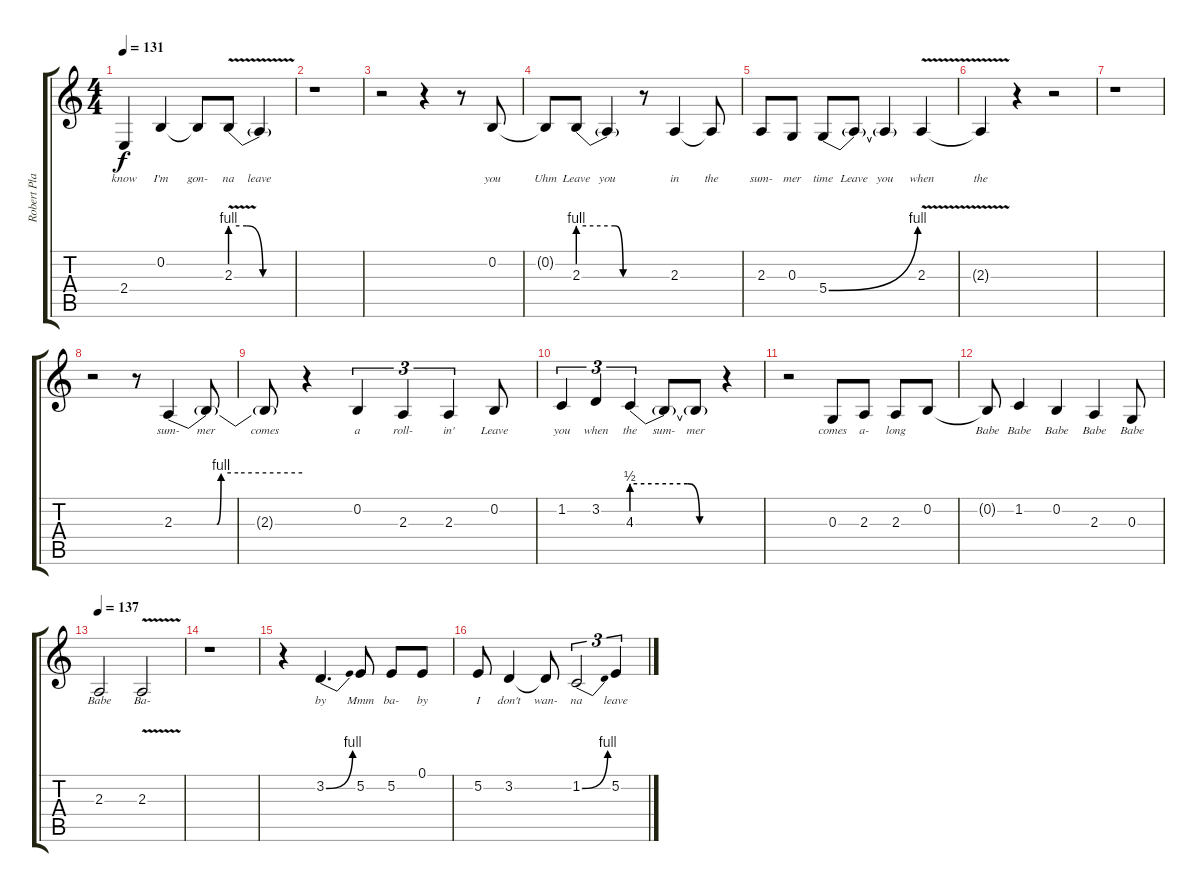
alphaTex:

\track ("Robert Plant" "Robert Pla") {instrument lead2sawtooth}
\staff {score tabs}
\tuning (E4 B3 G3 D3 A2 E2) {hide}
\ts (4 4)
\tempo 131
\clef g2
\ks aminor
2.4{t}.4{lyrics (0 "know") lyrics (1 "") lyrics (2 "") lyrics (3 "") lyrics (4 "") dy f} 0.2.4{lyrics (0 "I'm") lyrics (1 "") lyrics (2 "") lyrics (3 "") lyrics (4 "")} 0.2{t}.8{lyrics (0 "gon-") lyrics (1 "") lyrics (2 "") lyrics (3 "") lyrics (4 "")} 2.3{be (custom 0 4 15 4 30 0 60 0) v}.8{lyrics (0 "na") lyrics (1 "") lyrics (2 "") lyrics (3 "") lyrics (4 "")} 2.3{t}.4{lyrics (0 "leave") lyrics (1 "") lyrics (2 "") lyrics (3 "") lyrics (4 "")} |
r.1 |
r.2 r.4 r.8 0.2.8{lyrics (0 "you") lyrics (1 "") lyrics (2 "") lyrics (3 "") lyrics (4 "")} |
0.2{t}.8{lyrics (0 "Uhm") lyrics (1 "") lyrics (2 "") lyrics (3 "") lyrics (4 "")} 2.3{be (custom 0 4 36 4 44 0 60 0)}.8{lyrics (0 "Leave") lyrics (1 "") lyrics (2 "") lyrics (3 "") lyrics (4 "")} 2.3{t}.4{lyrics (0 "you") lyrics (1 "") lyrics (2 "") lyrics (3 "") lyrics (4 "")} r.8 2.3.4{lyrics (0 "in") lyrics (1 "") lyrics (2 "") lyrics (3 "") lyrics (4 "")} 2.3{t}.8{lyrics (0 "the") lyrics (1 "") lyrics (2 "") lyrics (3 "") lyrics (4 "")} |
2.3.8{lyrics (0 "sum-") lyrics (1 "") lyrics (2 "") lyrics (3 "") lyrics (4 "")} 0.3.8{lyrics (0 "mer") lyrics (1 "") lyrics (2 "") lyrics (3 "") lyrics (4 "")} 5.4{be (bend 0 0 60 4)}.8{lyrics (0 "time") lyrics (1 "") lyrics (2 "") lyrics (3 "") lyrics (4 "")} 5.4{t}.8{lyrics (0 "Leave") lyrics (1 "") lyrics (2 "") lyrics (3 "") lyrics (4 "")} 5.4{t}.4{lyrics (0 "you") lyrics (1 "") lyrics (2 "") lyrics (3 "") lyrics (4 "")} 2.3{v}.4{lyrics (0 "when") lyrics (1 "") lyrics (2 "") lyrics (3 "") lyrics (4 "")} |
2.3{t}.4{lyrics (0 "the") lyrics (1 "") lyrics (2 "") lyrics (3 "") lyrics (4 "")} r.4 r.2 |
r.1 |
r.2 r.8 2.3{be (custom 0 0 20 0 22 4 30 4 60 4)}.4{lyrics (0 "sum-") lyrics (1 "") lyrics (2 "") lyrics (3 "") lyrics (4 "")} 2.3{t}.8{lyrics (0 "mer") lyrics (1 "") lyrics (2 "") lyrics (3 "") lyrics (4 "")} |
2.3{t}.8{lyrics (0 "comes") lyrics (1 "") lyrics (2 "") lyrics (3 "") lyrics (4 "")} r.4 0.2.4{tu (3 2) lyrics (0 "a") lyrics (1 "") lyrics (2 "") lyrics (3 "") lyrics (4 "")} 2.3.4{tu (3 2) lyrics (0 "roll-") lyrics (1 "") lyrics (2 "") lyrics (3 "") lyrics (4 "")} 2.3.4{tu (3 2) lyrics (0 "in'") lyrics (1 "") lyrics (2 "") lyrics (3 "") lyrics (4 "")} 0.2.8{lyrics (0 "Leave") lyrics (1 "") lyrics (2 "") lyrics (3 "") lyrics (4 "")} |
1.2.4{tu (3 2) lyrics (0 "you") lyrics (1 "") lyrics (2 "") lyrics (3 "") lyrics (4 "")} 3.2.4{tu (3 2) lyrics (0 "when") lyrics (1 "") lyrics (2 "") lyrics (3 "") lyrics (4 "")} 4.3{be (custom 0 2 37 2 45 0 60 0)}.4{tu (3 2) lyrics (0 "the") lyrics (1 "") lyrics (2 "") lyrics (3 "") lyrics (4 "")} 4.3{t}.8{lyrics (0 "sum-") lyrics (1 "") lyrics (2 "") lyrics (3 "") lyrics (4 "")} 4.3{t}.8{lyrics (0 "mer") lyrics (1 "") lyrics (2 "") lyrics (3 "") lyrics (4 "")} r.4 |
r.2 0.3.8{lyrics (0 "comes") lyrics (1 "") lyrics (2 "") lyrics (3 "") lyrics (4 "")} 2.3.8{lyrics (0 "a-") lyrics (1 "") lyrics (2 "") lyrics (3 "") lyrics (4 "")} 2.3.8{lyrics (0 "long") lyrics (1 "") lyrics (2 "") lyrics (3 "") lyrics (4 "")} 0.2.8{lyrics (0 "") lyrics (1 "") lyrics (2 "") lyrics (3 "") lyrics (4 "")} |
0.2{t}.8{lyrics (0 "Babe") lyrics (1 "") lyrics (2 "") lyrics (3 "") lyrics (4 "")} 1.2.4{lyrics (0 "Babe") lyrics (1 "") lyrics (2 "") lyrics (3 "") lyrics (4 "")} 0.2.4{lyrics (0 "Babe") lyrics (1 "") lyrics (2 "") lyrics (3 "") lyrics (4 "")} 2.3.4{lyrics (0 "Babe") lyrics (1 "") lyrics (2 "") lyrics (3 "") lyrics (4 "")} 0.3.8{lyrics (0 "Babe") lyrics (1 "") lyrics (2 "") lyrics (3 "") lyrics (4 "")} |
\tempo 137
2.3.2{lyrics (0 "Babe") lyrics (1 "") lyrics (2 "") lyrics (3 "") lyrics (4 "")} 2.3{v}.2{lyrics (0 "Ba-") lyrics (1 "") lyrics (2 "") lyrics (3 "") lyrics (4 "")} |
r.1 |
r.4 3.2{be (bend 0 0 60 4)}.4{d lyrics (0 "by") lyrics (1 "") lyrics (2 "") lyrics (3 "") lyrics (4 "")} 5.2.8{lyrics (0 "Mmm") lyrics (1 "") lyrics (2 "") lyrics (3 "") lyrics (4 "")} 5.2.8{lyrics (0 "ba-") lyrics (1 "") lyrics (2 "") lyrics (3 "") lyrics (4 "")} 0.1.8{lyrics (0 "by") lyrics (1 "") lyrics (2 "") lyrics (3 "") lyrics (4 "")} |
5.2.8{lyrics (0 "I") lyrics (1 "") lyrics (2 "") lyrics (3 "") lyrics (4 "")} 3.2.4{lyrics (0 "don't") lyrics (1 "") lyrics (2 "") lyrics (3 "") lyrics (4 "")} 3.2{t}.8{lyrics (0 "wan-") lyrics (1 "") lyrics (2 "") lyrics (3 "") lyrics (4 "")} 1.2{be (bend 0 0 60 4)}.2{tu (3 2) lyrics (0 "na") lyrics (1 "") lyrics (2 "") lyrics (3 "") lyrics (4 "")} 5.2.4{tu (3 2) lyrics (0 "leave") lyrics (1 "") lyrics (2 "") lyrics (3 "") lyrics (4 "")}
